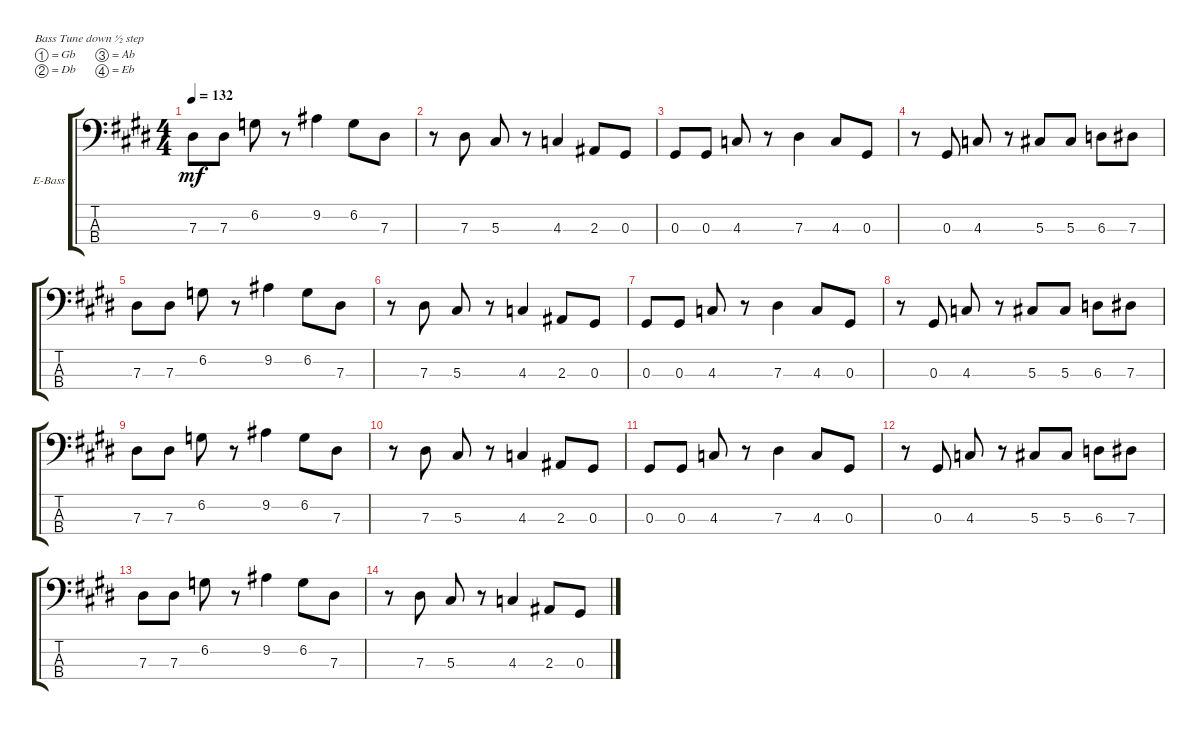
\defaultSystemsLayout 4
\bracketExtendMode groupsimilarinstruments
\firstSystemTrackNameOrientation horizontal
\otherSystemsTrackNameOrientation horizontal
\track ("GENE SIMMONS" "E-Bass") {solo instrument electricbassfinger}
\staff {score tabs}
\tuning (Gb2 Db2 Ab1 Eb1)
\ts (4 4)
\tempo 132
\clef f4
\ks e
7.3.8{dy mf} 7.3.8 6.2.8 r.8 9.2.4 6.2.8 7.3.8 |
r.8 7.3.8 5.3.8 r.8 4.3.4 2.3.8 0.3.8 |
0.3.8 0.3.8 4.3.8 r.8 7.3.4 4.3.8 0.3.8 |
r.8 0.3.8 4.3.8 r.8 5.3.8 5.3.8 6.3.8 7.3.8 |
7.3.8 7.3.8 6.2.8 r.8 9.2.4 6.2.8 7.3.8 |
r.8 7.3.8 5.3.8 r.8 4.3.4 2.3.8 0.3.8 |
0.3.8 0.3.8 4.3.8 r.8 7.3.4 4.3.8 0.3.8 |
r.8 0.3.8 4.3.8 r.8 5.3.8 5.3.8 6.3.8 7.3.8 |
7.3.8 7.3.8 6.2.8 r.8 9.2.4 6.2.8 7.3.8 |
r.8 7.3.8 5.3.8 r.8 4.3.4 2.3.8 0.3.8 |
0.3.8 0.3.8 4.3.8 r.8 7.3.4 4.3.8 0.3.8 |
r.8 0.3.8 4.3.8 r.8 5.3.8 5.3.8 6.3.8 7.3.8 |
7.3.8 7.3.8 6.2.8 r.8 9.2.4 6.2.8 7.3.8 |
r.8 7.3.8 5.3.8 r.8 4.3.4 2.3.8 0.3.8
